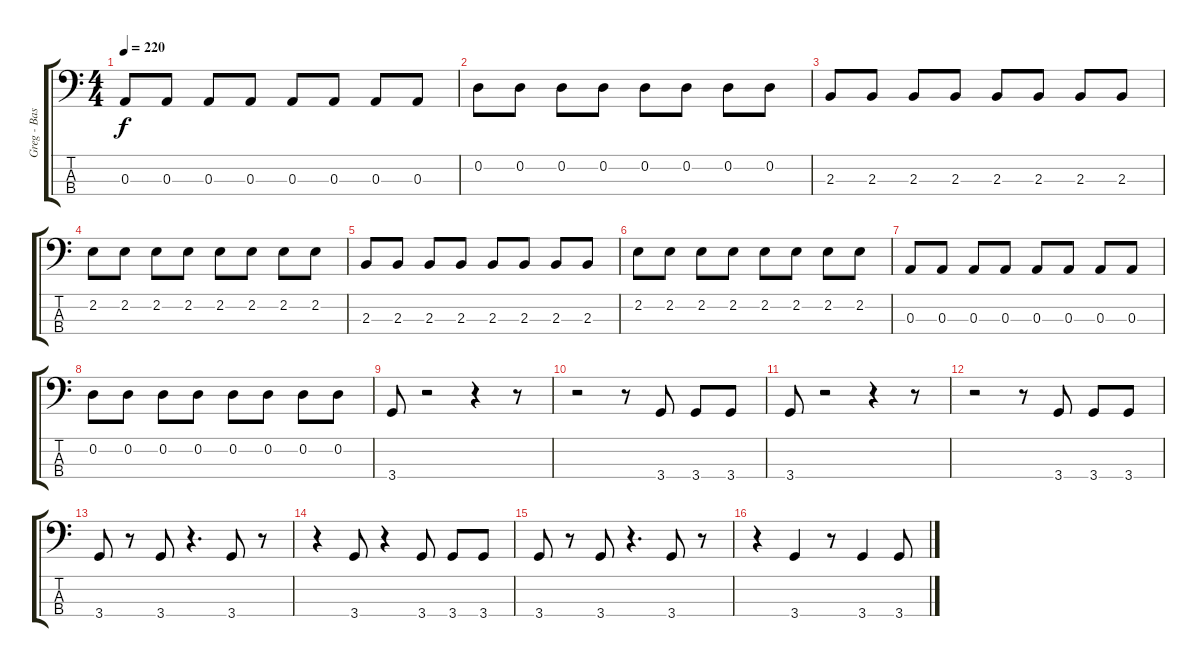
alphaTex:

\track ("Greg - Bass" "Greg - Bas") {instrument electricbasspick}
\staff {score tabs}
\tuning (G2 D2 A1 E1) {hide}
\ts (4 4)
\tempo 220
\clef f4
\ks c
0.3.8{dy f} 0.3.8 0.3.8 0.3.8 0.3.8 0.3.8 0.3.8 0.3.8 |
0.2.8 0.2.8 0.2.8 0.2.8 0.2.8 0.2.8 0.2.8 0.2.8 |
2.3.8 2.3.8 2.3.8 2.3.8 2.3.8 2.3.8 2.3.8 2.3.8 |
2.2.8 2.2.8 2.2.8 2.2.8 2.2.8 2.2.8 2.2.8 2.2.8 |
2.3.8 2.3.8 2.3.8 2.3.8 2.3.8 2.3.8 2.3.8 2.3.8 |
2.2.8 2.2.8 2.2.8 2.2.8 2.2.8 2.2.8 2.2.8 2.2.8 |
0.3.8 0.3.8 0.3.8 0.3.8 0.3.8 0.3.8 0.3.8 0.3.8 |
0.2.8 0.2.8 0.2.8 0.2.8 0.2.8 0.2.8 0.2.8 0.2.8 |
3.4.8 r.2 r.4 r.8 |
r.2 r.8 3.4.8 3.4.8 3.4.8 |
3.4.8 r.2 r.4 r.8 |
r.2 r.8 3.4.8 3.4.8 3.4.8 |
3.4.8 r.8 3.4.8 r.4{d} 3.4.8 r.8 |
r.4 3.4.8 r.4 3.4.8 3.4.8 3.4.8 |
3.4.8 r.8 3.4.8 r.4{d} 3.4.8 r.8 |
r.4 3.4.4 r.8 3.4.4 3.4.8
